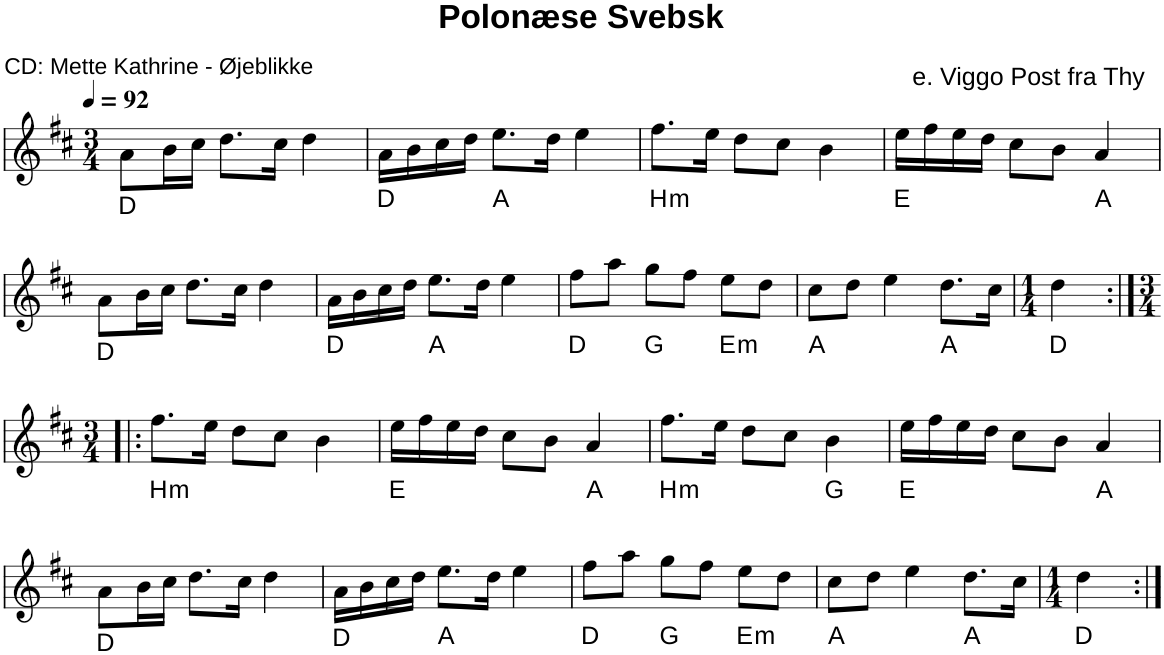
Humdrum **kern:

**kern	**harte
*part1	*part1
*staff1	*
*I"Piano	*
*I'Pno.	*
*clefG2	*
*k[f#c#]	*
*M3/4	*
*MM92	*
=1	=1
8a\L	D:maj
16b\L	.
16cc#\JJ	.
8.dd\L	.
16cc#\Jk	.
4dd\	.
=2	=2
16a\LL	D:maj
16b\	.
16cc#\	.
16dd\JJ	.
8.ee\L	A:maj
16dd\Jk	.
4ee\	.
=3	=3
!	!LO:H:kt=m
8.ff#\L	B:min
16ee\Jk	.
8dd\L	.
8cc#\J	.
4b\	.
=4	=4
16ee\LL	E:maj
16ff#\	.
16ee\	.
16dd\JJ	.
8cc#\L	.
8b\J	.
4a/	A:maj
!!LO:LB:g=z
=5	=5
8a\L	D:maj
16b\L	.
16cc#\JJ	.
8.dd\L	.
16cc#\Jk	.
4dd\	.
=6	=6
16a\LL	D:maj
16b\	.
16cc#\	.
16dd\JJ	.
8.ee\L	A:maj
16dd\Jk	.
4ee\	.
=7	=7
8ff#\L	D:maj
8aa\J	.
8gg\L	G:maj
8ff#\J	.
!	!LO:H:kt=m
8ee\L	E:min
8dd\J	.
=8	=8
8cc#\L	A:maj
8dd\J	.
4ee\	.
8.dd\L	A:maj
16cc#\Jk	.
=9	=9
*M1/4	*
4dd\	D:maj
!!LO:LB:g=z
=10:|!|:	=10:|!|:
*M3/4	*
!	!LO:H:kt=m
8.ff#\L	B:min
16ee\Jk	.
8dd\L	.
8cc#\J	.
4b\	.
=11	=11
16ee\LL	E:maj
16ff#\	.
16ee\	.
16dd\JJ	.
8cc#\L	.
8b\J	.
4a/	A:maj
=12	=12
!	!LO:H:kt=m
8.ff#\L	B:min
16ee\Jk	.
8dd\L	.
8cc#\J	.
4b\	G:maj
=13	=13
16ee\LL	E:maj
16ff#\	.
16ee\	.
16dd\JJ	.
8cc#\L	.
8b\J	.
4a/	A:maj
!!LO:LB:g=z
=14	=14
8a\L	D:maj
16b\L	.
16cc#\JJ	.
8.dd\L	.
16cc#\Jk	.
4dd\	.
=15	=15
16a\LL	D:maj
16b\	.
16cc#\	.
16dd\JJ	.
8.ee\L	A:maj
16dd\Jk	.
4ee\	.
=16	=16
8ff#\L	D:maj
8aa\J	.
8gg\L	G:maj
8ff#\J	.
!	!LO:H:kt=m
8ee\L	E:min
8dd\J	.
=17	=17
8cc#\L	A:maj
8dd\J	.
4ee\	.
8.dd\L	A:maj
16cc#\Jk	.
=18	=18
*M1/4	*
4dd\	D:maj
=:|!	=:|!
*-	*-
